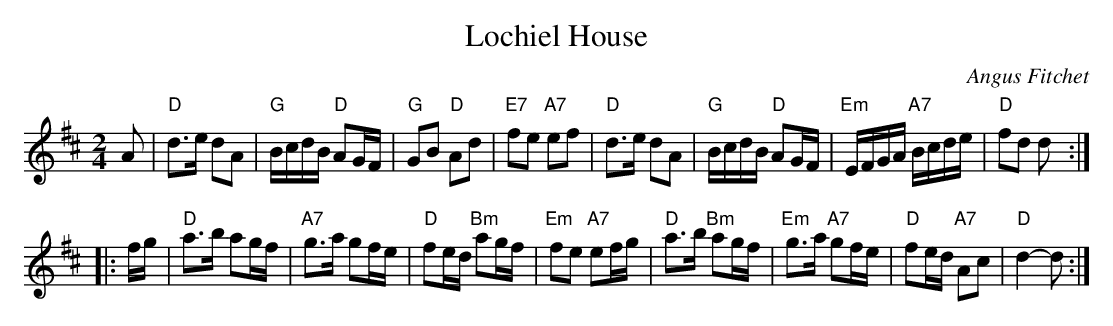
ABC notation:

X:1
T: Lochiel House
C: Angus Fitchet
M: 2/4
L: 1/16
K: D
A2 \
| "D"d3e d2A2 | "G"BcdB "D"A2GF | "G"G2B2  "D"A2d2 | "E7"f2e2 "A7"e2f2 \
| "D"d3e d2A2 | "G"BcdB "D"A2GF |"Em"EFGA "A7"Bcde | "D"f2d2      d2  :|
|: fg \
| "D"a3b     a2gf | "A7"g3a     g2fe | "D"f2ed "Bm"a2gf | "Em"f2e2 "A7"e2fg \
| "D"a3b "Bm"a2gf | "Em"g3a "A7"g2fe | "D"f2ed "A7"A2c2 |  "D"d4-      d2  :|
